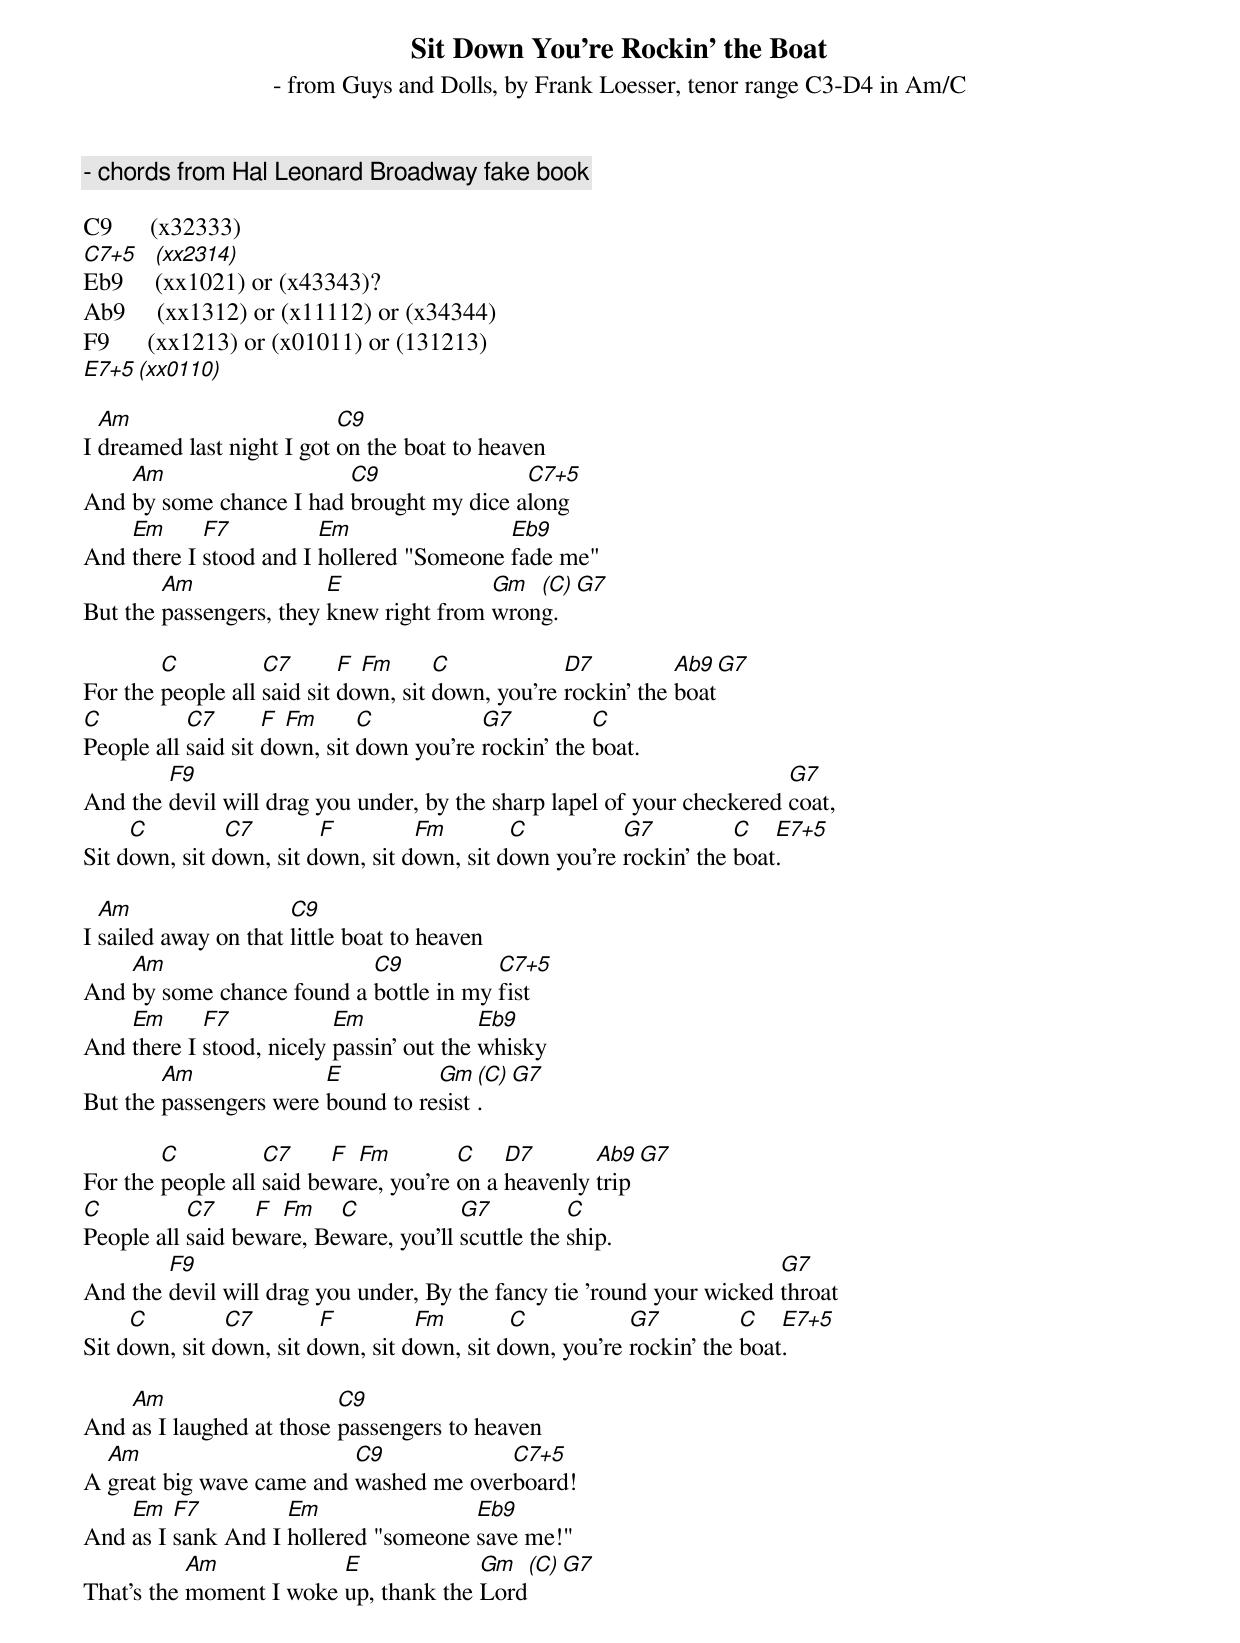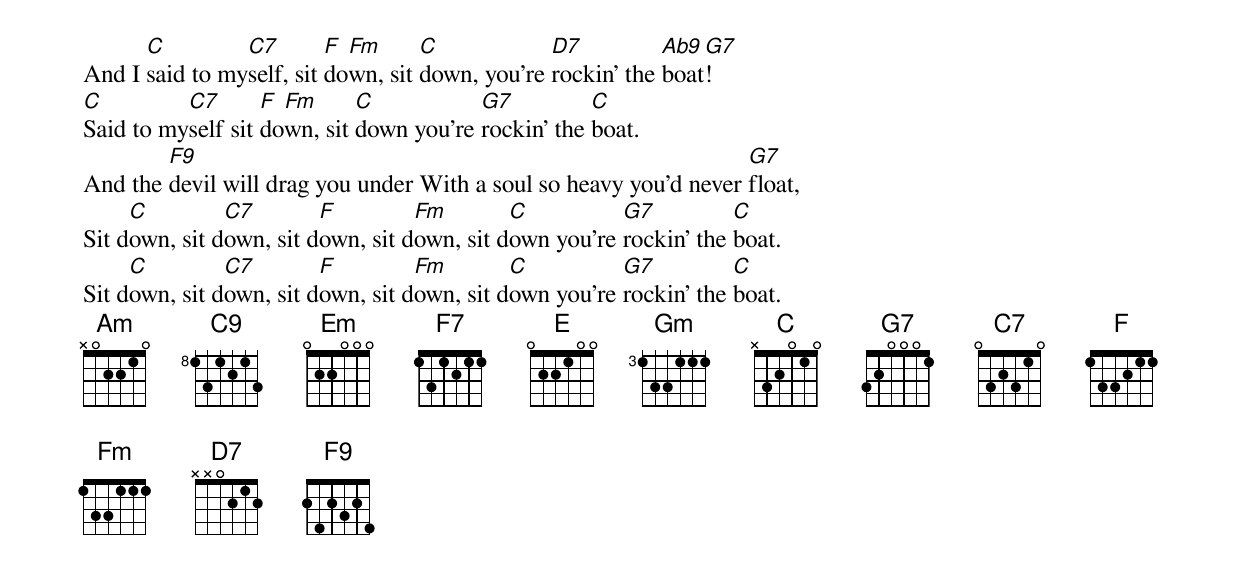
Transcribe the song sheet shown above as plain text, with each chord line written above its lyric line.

Sit Down You're Rockin' the Boat
 - from Guys and Dolls, by Frank Loesser, tenor range C3-D4 in Am/C
 - chords from Hal Leonard Broadway fake book

C9      (x32333)
C7+5    (xx2314)
Eb9     (xx1021) or (x43343)?
Ab9     (xx1312) or (x11112) or (x34344)
F9      (xx1213) or (x01011) or (131213)
E7+5    (xx0110)

  Am                       C9
I dreamed last night I got on the boat to heaven
    Am                   C9               C7+5
And by some chance I had brought my dice along
    Em      F7          Em                Eb9
And there I stood and I hollered "Someone fade me"
        Am               E               Gm  (C) G7
But the passengers, they knew right from wrong.

        C          C7       F Fm      C            D7          Ab9 G7
For the people all said sit down, sit down, you're rockin' the boat
C          C7       F Fm      C           G7          C
People all said sit down, sit down you're rockin' the boat.
        F9                                                              G7
And the devil will drag you under, by the sharp lapel of your checkered coat,
     C         C7        F         Fm        C          G7          C   E7+5
Sit down, sit down, sit down, sit down, sit down you're rockin' the boat.

  Am                  C9
I sailed away on that little boat to heaven
    Am                     C9           C7+5
And by some chance found a bottle in my fist
    Em      F7            Em              Eb9
And there I stood, nicely passin' out the whisky
        Am              E          Gm  (C) G7
But the passengers were bound to resist.

        C          C7     F Fm         C    D7       Ab9 G7
For the people all said beware, you're on a heavenly trip
C          C7     F Fm    C            G7          C
People all said beware, Beware, you'll scuttle the ship.
        F9                                                             G7
And the devil will drag you under, By the fancy tie 'round your wicked throat
     C         C7        F         Fm        C           G7          C   E7+5
Sit down, sit down, sit down, sit down, sit down, you're rockin' the boat.

    Am                    C9
And as I laughed at those passengers to heaven
  Am                      C9            C7+5
A great big wave came and washed me overboard!
    Em   F7         Em                Eb9
And as I sank And I hollered "someone save me!"
           Am            E             Gm  (C) G7
That's the moment I woke up, thank the Lord

      C         C7        F Fm      C            D7          Ab9 G7
And I said to myself, sit down, sit down, you're rockin' the boat!
C         C7       F Fm      C           G7          C
Said to myself sit down, sit down you're rockin' the boat.
        F9                                                         G7
And the devil will drag you under With a soul so heavy you'd never float,
     C         C7        F         Fm        C          G7          C
Sit down, sit down, sit down, sit down, sit down you're rockin' the boat.
     C         C7        F         Fm        C          G7          C
Sit down, sit down, sit down, sit down, sit down you're rockin' the boat.
